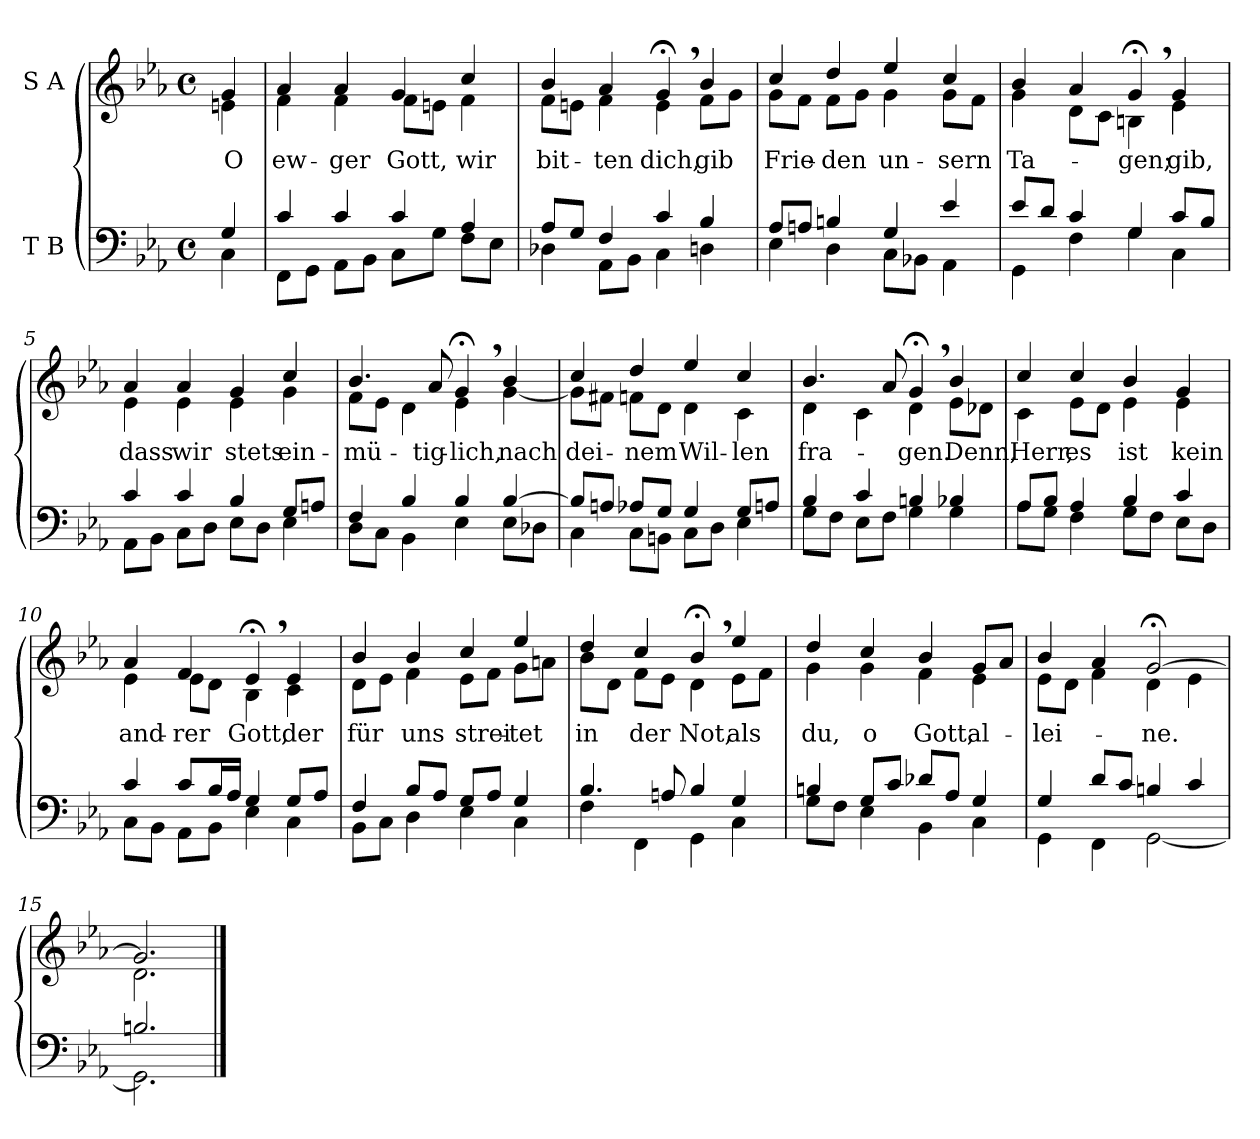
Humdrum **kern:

**kern	**kern	**text
*part2	*part1	*part1
*staff2	*staff1	*staff1
*I"T B	*I"S A	*
*clefF4	*clefG2	*
*k[b-e-a-]	*k[b-e-a-]	*
*M4/4	*M4/4	*
*met(c)	*met(c)	*
*MM60	*MM60	*
=	=	=
*^	*	*
!	!	!	!LO:LY:b
*	*	*^	*
4G/	4C\	4g/	4en\	O
=1	=1	=1	=1	=1
!	!	!	!	!LO:LY:b
4c/	8FF\L	4a-/	4f\	ew-
.	8GG\J	.	.	.
!	!	!	!	!LO:LY:b
4c/	8AA-\L	4a-/	4f\	-ger
.	8BB-\J	.	.	.
!	!	!	!	!LO:LY:b
4c/	8C\L	4g/	8f\L	Gott,
.	8G\J	.	8en\J	.
!	!	!	!	!LO:LY:b
4A-/	8F\L	4cc/	4f\	wir
.	8E-\J	.	.	.
=2	=2	=2	=2	=2
!	!	!	!	!LO:LY:b
8A-/L	4D-X\	4b-/	8f\L	bit-
8G/J	.	.	8en\J	.
!	!	!	!	!LO:LY:b
4F/	8AA-\L	4a-/	4f\	-ten
.	8BB-\J	.	.	.
!	!	!	!	!LO:LY:b
4c/	4C\	4g;<,/	4e\	dich,
!	!	!	!	!LO:LY:b
4B-/	4Dn\	4b-/	8f\L	gib
.	.	.	8g\J	.
=3	=3	=3	=3	=3
!	!	!	!	!LO:LY:b
8A-/L	4E-\	4cc/	8g\L	Frie-
8An/J	.	.	8f\J	.
!	!	!	!	!LO:LY:b
4Bn/	4D\	4dd/	8f\L	-den
.	.	.	8g\J	.
!	!	!	!	!LO:LY:b
4G/	8C\L	4ee-/	4g\	un-
.	8BB-X\J	.	.	.
!	!	!	!	!LO:LY:b
4e-/	4AA-\	4cc/	8g\L	-sern
.	.	.	8f\J	.
!!LO:LB:g=z	!!
=4	=4	=4	=4	=4
!	!	!	!	!LO:LY:b
8e-/L	4GG\	4b-/	4g\	Ta-
8d/J	.	.	.	.
4c/	4F\	4a-/	8d\L	.
.	.	.	8c\J	.
!	!	!	!	!LO:LY:b
4G/	4G\	4g;<,/	4Bn\	-gen;
!	!	!	!	!LO:LY:b
8c/L	4C\	4g/	4e-\	gib,
8B-/J	.	.	.	.
=5	=5	=5	=5	=5
!	!	!	!	!LO:LY:b
4c/	8AA-\L	4a-/	4e-\	dass
.	8BB-\J	.	.	.
!	!	!	!	!LO:LY:b
4c/	8C\L	4a-/	4e-\	wir
.	8D\J	.	.	.
!	!	!	!	!LO:LY:b
4B-/	8E-\L	4g/	4e-\	stets
.	8D\J	.	.	.
!	!	!	!	!LO:LY:b
8G/L	4E-\	4cc/	4g\	ein-
8An/J	.	.	.	.
=6	=6	=6	=6	=6
!	!	!	!	!LO:LY:b
4F/	8D\L	4.b-/	8f\L	-mü-
.	8C\J	.	8e-\J	.
4B-/	4BB-\	.	4d\	.
!	!	!	!	!LO:LY:b
.	.	8a-/	.	-tig-
!	!	!	!	!LO:LY:b
4B-/	4E-\	4g;<,/	4e-\	-lich,
!	!	!	!	!LO:LY:b
[4B-/	8E-\L	4b-/	[4g\	nach
.	8D-X\J	.	.	.
=7	=7	=7	=7	=7
!	!	!	!	!LO:LY:b
8B-/L]	4C\	4cc/	8g\L]	dei-
8An/J	.	.	8f#X\J	.
!	!	!	!	!LO:LY:b
8A-X/L	8C\L	4dd/	8fn\L	-nem
8G/J	8BBn\J	.	8d\J	.
!	!	!	!	!LO:LY:b
4G/	8C\L	4ee-/	4d\	Wil-
.	8D\J	.	.	.
!	!	!	!	!LO:LY:b
8G/L	4E-\	4cc/	4c\	-len
8An/J	.	.	.	.
!!LO:LB:g=z	!!
=8	=8	=8	=8	=8
!	!	!	!	!LO:LY:b
4B-/	8G\L	4.b-/	4d\	fra-
.	8F\J	.	.	.
4c/	8E-\L	.	4c\	.
.	8F\J	8a-/	.	.
!	!	!	!	!LO:LY:b
4Bn/	4G\	4g;<,/	4d\	-gen.
!	!	!	!	!LO:LY:b
4B-X/	4G\	4b-/	8e-\L	Denn,
.	.	.	8d-X\J	.
=9	=9	=9	=9	=9
!	!	!	!	!LO:LY:b
8A-/L	8A-\L	4cc/	4c\	Herr,
8B-/J	8G\J	.	.	.
!	!	!	!	!LO:LY:b
4A-/	4F\	4cc/	8e-\L	es
.	.	.	8d\J	.
!	!	!	!	!LO:LY:b
4B-/	8G\L	4b-/	4e-\	ist
.	8F\J	.	.	.
!	!	!	!	!LO:LY:b
4c/	8E-\L	4g/	4e-\	kein
.	8D\J	.	.	.
=10	=10	=10	=10	=10
!	!	!	!	!LO:LY:b
4c/	8C\L	4a-/	4e-\	and-
.	8BB-\J	.	.	.
!	!	!	!	!LO:LY:b
8c/L	8AA-\L	4f/	8e-\L	-rer
16B-/L	8BB-\J	.	8d\J	.
16A-/JJ	.	.	.	.
!	!	!	!	!LO:LY:b
4G/	4E-\	4e-;<,/	4B-\	Gott,
!	!	!	!	!LO:LY:b
8G/L	4C\	4e-/	4c\	der
8A-/J	.	.	.	.
=11	=11	=11	=11	=11
!	!	!	!	!LO:LY:b
4F/	8BB-\L	4b-/	8d\L	für
.	8C\J	.	8e-\J	.
!	!	!	!	!LO:LY:b
8B-/L	4D\	4b-/	4f\	uns
8A-/J	.	.	.	.
!	!	!	!	!LO:LY:b
8G/L	4E-\	4cc/	8e-\L	strei-
8A-/J	.	.	8f\J	.
!	!	!	!	!LO:LY:b
4G/	4C\	4ee-/	8g\L	-tet
.	.	.	8an\J	.
!!LO:LB:g=z	!!
=12	=12	=12	=12	=12
!	!	!	!	!LO:LY:b
4.B-/	4F\	4dd/	8b-\L	in
.	.	.	8d\J	.
!	!	!	!	!LO:LY:b
.	4FF\	4cc/	8f\L	der
8An/	.	.	8e-\J	.
!	!	!	!	!LO:LY:b
4B-/	4GG\	4b-;<,/	4d\	Not,
!	!	!	!	!LO:LY:b
4G/	4C\	4ee-/	8e-\L	als
.	.	.	8f\J	.
=13	=13	=13	=13	=13
!	!	!	!	!LO:LY:b
4Bn/	8G\L	4dd/	4g\	du,
.	8F\J	.	.	.
!	!	!	!	!LO:LY:b
8G/L	4E-\	4cc/	4g\	o
8c/J	.	.	.	.
!	!	!	!	!LO:LY:b
8d-X/L	4BB-\	4b-/	4f\	Gott,
8A-/J	.	.	.	.
!	!	!	!	!LO:LY:b
4G/	4C\	8g/L	4e-\	al-
.	.	8a-/J	.	.
=14	=14	=14	=14	=14
!	!	!	!	!LO:LY:b
4G/	4GG\	4b-/	8e-\L	-lei-
.	.	.	8d\J	.
8d/L	4FF\	4a-/	4f\	.
8c/J	.	.	.	.
*	*	*MM42	*	*
!	!	!	!	!LO:LY:b
4Bn/	[2GG\	[2g;</	4d\	-ne.
4c/	.	.	4e-\	.
=15	=15	=15	=15	=15
2.Bn/	2.GG\]	2.g/]	2.d\	.
*v	*v	*	*	*
*	*v	*v	*
==	==	==
*-	*-	*-
